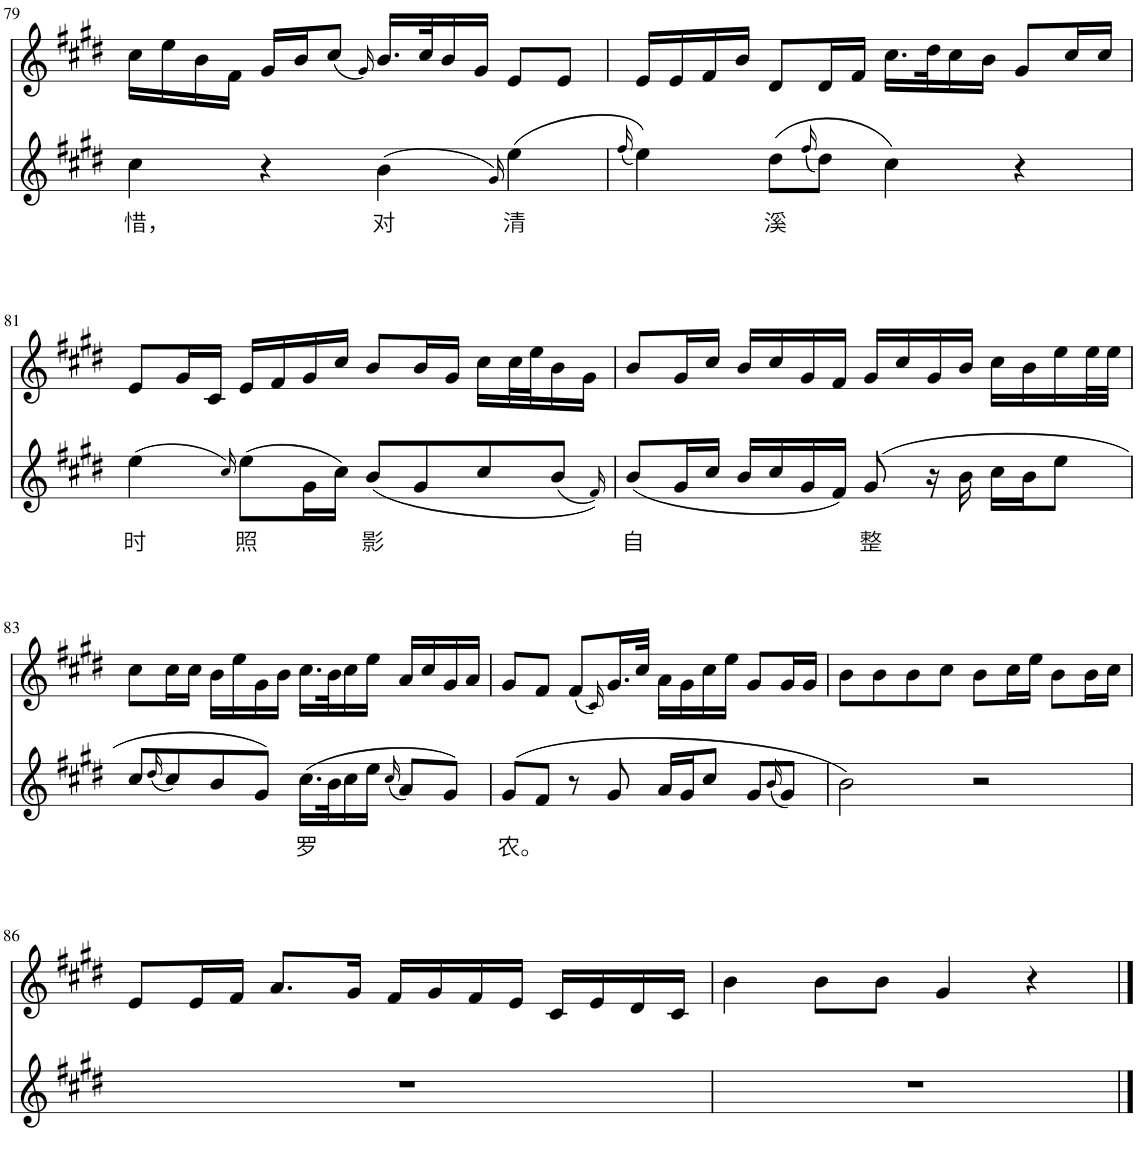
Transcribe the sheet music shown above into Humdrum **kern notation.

**kern	**text	**kern
*part2	*part2	*part1
*staff2	*staff2	*staff1
*I"Piano	*	*I"Piano
*I'Pno	*	*I'Pno
!!LO:PB:g=z
*clefG2	*	*clefG2
*k[f#c#g#d#]	*	*k[f#c#g#d#]
*M4/4	*	*M4/4
=79	=79	=79
!	!LO:LY:b	!
4cc#\	惜，	16cc#\LL
.	.	16ee\
.	.	16b\
.	.	16f#\JJ
4r	.	16g#/LL
.	.	16b/J
.	.	(8cc#/J
.	.	16qg#/)
!	!LO:LY:b	!
(4b\	对	16.b/LL
.	.	32cc#/K
.	.	16b/
.	.	16g#/JJ
16qg#/)	.	.
!	!LO:LY:b	!
(4ee\	清	8e/L
.	.	8e/J
=80	=80	=80
(16qff#/	.	.
4ee\))	.	16e/LL
.	.	16e/
.	.	16f#/
.	.	16b/JJ
!	!LO:LY:b	!
(8dd#\L	溪	8d#/L
(16qff#/	.	.
8dd#\J)	.	16d#/L
.	.	16f#/JJ
4cc#\)	.	16.cc#\LL
.	.	32dd#\K
.	.	16cc#\
.	.	16b\JJ
4r	.	8g#/L
.	.	16cc#/L
.	.	16cc#/JJ
!!LO:LB:g=z
=81	=81	=81
!	!LO:LY:b	!
(4ee\	时	8e/L
.	.	16g#/L
.	.	16c#/JJ
16qcc#/)	.	.
!	!LO:LY:b	!
(8ee\L	照	16e/LL
.	.	16f#/
16g#\L	.	16g#/
16cc#\JJ)	.	16cc#/JJ
!	!LO:LY:b	!
(8b/L	影	8b/L
8g#/	.	16b/L
.	.	16g#/JJ
8cc#/	.	16cc#\LL
.	.	32cc#\L
.	.	32ee\J
(8b/J	.	16b\
.	.	16g#\JJ
16qf#/))	.	.
=82	=82	=82
!	!LO:LY:b	!
(8b/L	自	8b/L
16g#/L	.	16g#/L
16cc#/JJ	.	16cc#/JJ
16b/LL	.	16b/LL
16cc#/	.	16cc#/
16g#/	.	16g#/
16f#/JJ)	.	16f#/JJ
!	!LO:LY:b	!
(8g#/	整	16g#/LL
.	.	16cc#/
16r	.	16g#/
16b\	.	16b/JJ
16cc#\LL	.	16cc#\LL
16b\J	.	16b\
8ee\J	.	16ee\
.	.	32ee\L
.	.	32ee\JJJ
!!LO:LB:g=z
=83	=83	=83
8cc#/L	.	8cc#\L
(16qdd#/	.	.
8cc#/)	.	16cc#\L
.	.	16cc#\JJ
8b/	.	16b\LL
.	.	16ee\
8g#/J)	.	16g#\
.	.	16b\JJ
!	!LO:LY:b	!
(16.cc#\LL	罗	16.cc#\LL
32b\K	.	32b\K
16cc#\	.	16cc#\
16ee\JJ	.	16ee\JJ
(16qcc#/	.	.
8a/L)	.	16a/LL
.	.	16cc#/
8g#/J)	.	16g#/
.	.	16a/JJ
=84	=84	=84
!	!LO:LY:b	!
(8g#/L	农。	8g#/L
8f#/J	.	8f#/J
8r	.	(8f#/L
.	.	16qc#/)
8g#/	.	16.g#/L
.	.	32cc#/JJk
16a/LL	.	16a\LL
16g#/J	.	16g#\
8cc#/J	.	16cc#\
.	.	16ee\JJ
8g#/L	.	8g#/L
(16qb/	.	.
8g#/J)	.	16g#/L
.	.	16g#/JJ
=85	=85	=85
2b\)	.	8b\L
.	.	8b\
.	.	8b\
.	.	8cc#\J
2r	.	8b\L
.	.	16cc#\L
.	.	16ee\JJ
.	.	8b\L
.	.	16b\L
.	.	16cc#\JJ
!!LO:LB:g=z
=86	=86	=86
1r	.	8e/L
.	.	16e/L
.	.	16f#/JJ
.	.	8.a/L
.	.	16g#/Jk
.	.	16f#/LL
.	.	16g#/
.	.	16f#/
.	.	16e/JJ
.	.	16c#/LL
.	.	16e/
.	.	16d#/
.	.	16c#/JJ
=87	=87	=87
1r	.	4b\
.	.	8b\L
.	.	8b\J
.	.	4g#/
.	.	4r
==	==	==
*-	*-	*-
